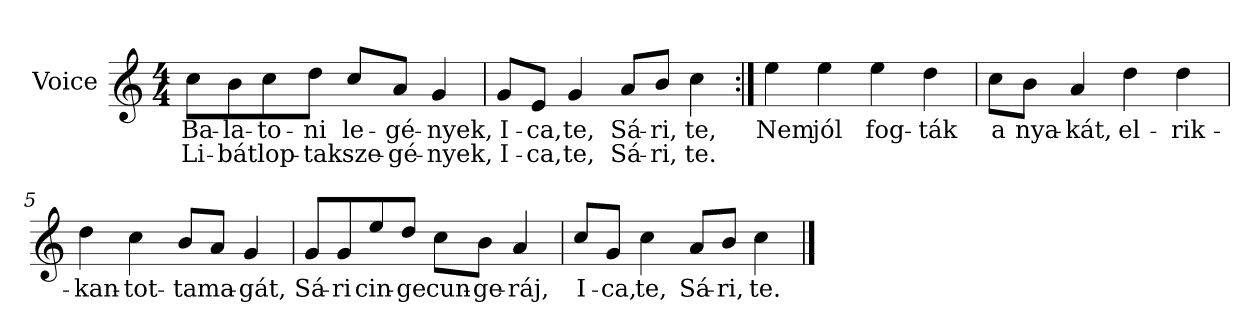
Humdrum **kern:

**kern	**text	**text
*part1	*part1	*part1
*staff1	*staff1	*staff1
*I"Voice	*	*
*clefG2	*	*
*k[]	*	*
*C:	*	*
*M4/4	*	*
=1	=1	=1
8cc\L	Ba-	Li-
8b\	-la-	-bát
8cc\	-to-	lop-
8dd\J	-ni	-tak
8cc\L	le-	sze-
8a/J	-gé-	-gé-
4g/	-nyek,	-nyek,
=2	=2	=2
8g/L	I-	I-
8e/J	-ca,	-ca,
4g/	te,	te,
8a/L	Sá-	Sá-
8b\J	-ri,	-ri,
4cc\	te,	te.
=3:|!	=3:|!	=3:|!
4ee\	Nem	.
4ee\	jól	.
4ee\	fog-	.
4dd\	-ták	.
=4	=4	=4
8cc\L	a	.
8b\J	nya-	.
4a/	-kát,	.
4dd\	el-	.
4dd\	-rik-	.
=5	=5	=5
4dd\	-kan-	.
4cc\	-tot-	.
8b\L	-ta	.
8a/J	ma-	.
4g/	-gát,	.
=6	=6	=6
8g/L	Sá-	.
8g/	-ri	.
8ee\	cin-	.
8dd\J	-ge	.
8cc\L	cun-	.
8b\J	-ge-	.
4a/	-ráj,	.
=7	=7	=7
8cc\L	I-	.
8g/J	-ca,	.
4cc\	te,	.
8a/L	Sá-	.
8b\J	-ri,	.
4cc\	te.	.
==	==	==
*-	*-	*-
